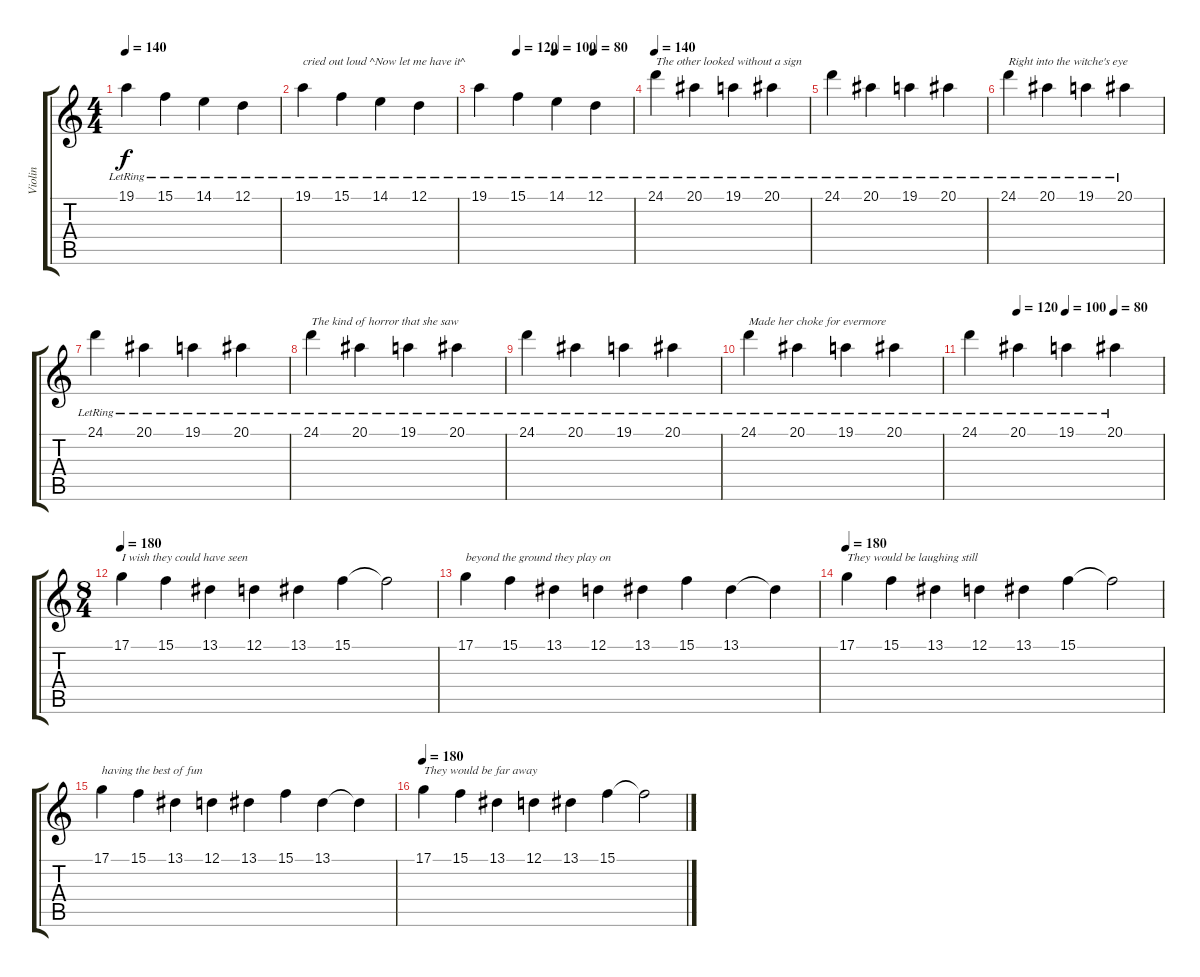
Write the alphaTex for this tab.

\track ("Violin" "Violin") {instrument violin}
\staff {score tabs}
\tuning (D4 A3 F3 C3 G2 D2) {hide}
\ts (4 4)
\tempo 140
\clef g2
\ks c
19.1{lr}.4{dy f} 15.1{lr}.4 14.1{lr}.4 12.1{lr}.4 |
19.1{lr}.4{txt "cried out loud ^Now let me have it^"} 15.1{lr}.4 14.1{lr}.4 12.1{lr}.4 |
\tempo (120 0.25)
\tempo (100 0.5)
\tempo (80 0.75)
19.1{lr}.4 15.1{lr}.4 14.1{lr}.4 12.1{lr}.4 |
\tempo 140
24.1{lr}.4{txt "The other looked without a sign"} 20.1{lr}.4 19.1{lr}.4 20.1{lr}.4 |
24.1{lr}.4 20.1{lr}.4 19.1{lr}.4 20.1{lr}.4 |
24.1{lr}.4{txt "Right into the witche's eye"} 20.1{lr}.4 19.1{lr}.4 20.1{lr}.4 |
24.1{lr}.4 20.1{lr}.4 19.1{lr}.4 20.1{lr}.4 |
24.1{lr}.4{txt "The kind of horror that she saw"} 20.1{lr}.4 19.1{lr}.4 20.1{lr}.4 |
24.1{lr}.4 20.1{lr}.4 19.1{lr}.4 20.1{lr}.4 |
24.1{lr}.4{txt "Made her choke for evermore"} 20.1{lr}.4 19.1{lr}.4 20.1{lr}.4 |
\tempo (120 0.25)
\tempo (100 0.5)
\tempo (80 0.75)
24.1{lr}.4 20.1{lr}.4 19.1{lr}.4 20.1{lr}.4 |
\ts (8 4)
\tempo 165
\tempo 180
17.1.4{txt "I wish they could have seen"} 15.1.4 13.1.4 12.1.4 13.1.4 15.1.4 15.1{t}.2 |
17.1.4{txt "beyond the ground they play on"} 15.1.4 13.1.4 12.1.4 13.1.4 15.1.4 13.1.4 13.1{t}.4 |
\tempo 165
\tempo 180
17.1.4{txt "They would be laughing still"} 15.1.4 13.1.4 12.1.4 13.1.4 15.1.4 15.1{t}.2 |
17.1.4{txt "having the best of fun"} 15.1.4 13.1.4 12.1.4 13.1.4 15.1.4 13.1.4 13.1{t}.4 |
\tempo 165
\tempo 180
17.1.4{txt "They would be far away"} 15.1.4 13.1.4 12.1.4 13.1.4 15.1.4 15.1{t}.2
